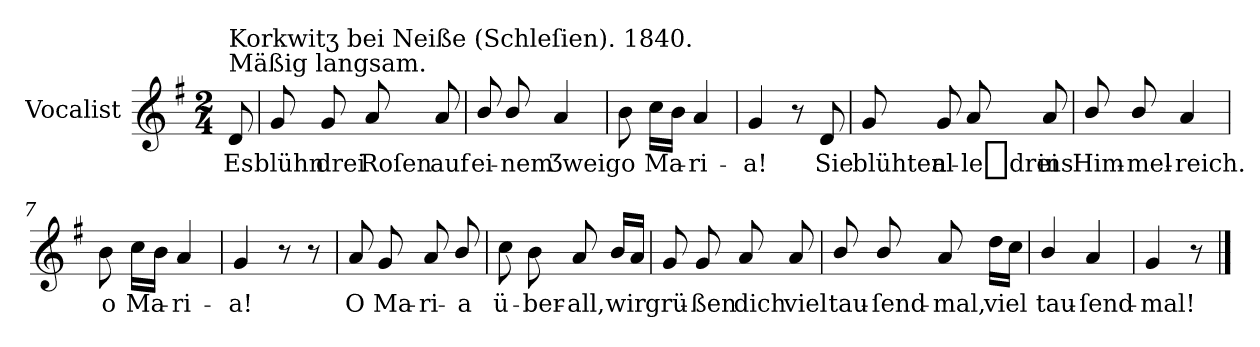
**kern	**text
*part1	*part1
*staff1	*staff1
*I"Vocalist	*
*k[f#]	*
*G:	*
*M2/4	*
=	=
!LO:TX:a:t=Mäßig langsam.	!
!LO:TX:a:t=Korkwitʒ bei Neiße (Schleſien). 1840.	!
8d	Es
=1	=1
8g	blühn
8g	drei
8a	Roſen
8a	auf
=2	=2
8b/	ei-
8b/	-nem
4a	Ʒweig
=3	=3
8b	o
16ccLL	Ma-
16bJJ	.
4a	-ri-
=4	=4
4g	-a!
8r	.
8d	Sie
=5	=5
8g	blühten
8g	al-
8a	-le_drei
8a	ins
=6	=6
8b/	Him-
8b/	-mel-
4a	-reich.
=7	=7
8b	o
16ccLL	Ma-
16bJJ	.
4a	-ri-
=8	=8
4g	-a!
8r	.
8r	.
=9	=9
8a	O
8g	Ma-
8a	-ri-
8b/	-a
=10	=10
8cc	ü-
8b	-ber-
8a	-all,
16bLL	wir
16aJJ	.
=11	=11
8g	grü-
8g	-ßen
8a	dich
8a	viel
=12	=12
8b/	tau-
8b/	-ſend-
8a	-mal,
16ddLL	viel
16ccJJ	.
=13	=13
4b/	tau-
4a	-ſend-
=14	=14
4g	-mal!
8r	.
==	==
*-	*-
